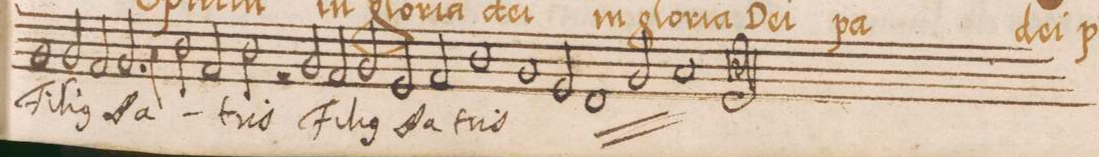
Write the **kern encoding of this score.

**kern	**text
*I"ALTVS	*
*clefC4	*
*k[]	*
*met(c)	*
*M2/1	*
1F	Fi-
=70	=70
2F/	-li-
2E/	-(us)
2.F/	Pa-
=71	=71
4G\	.
2A\	.
2E/	.
2A\	-tris
=72	=72
2r	.
2F/	Fi-
2E/	-li-
2F/	-(us)
=73	=73
2D/	Pa-
2E/	.
1A	-tris
=74	=74
*	*ij
1F	Fi-
2D/	-li-
1C	-(us)
=75	=75
2F/	.
1G	Pa-
=76	=76
0A;<	-tris
*	*Xij
=77	=77
*M2/1	*
*met(c|)	*
*-	*-
